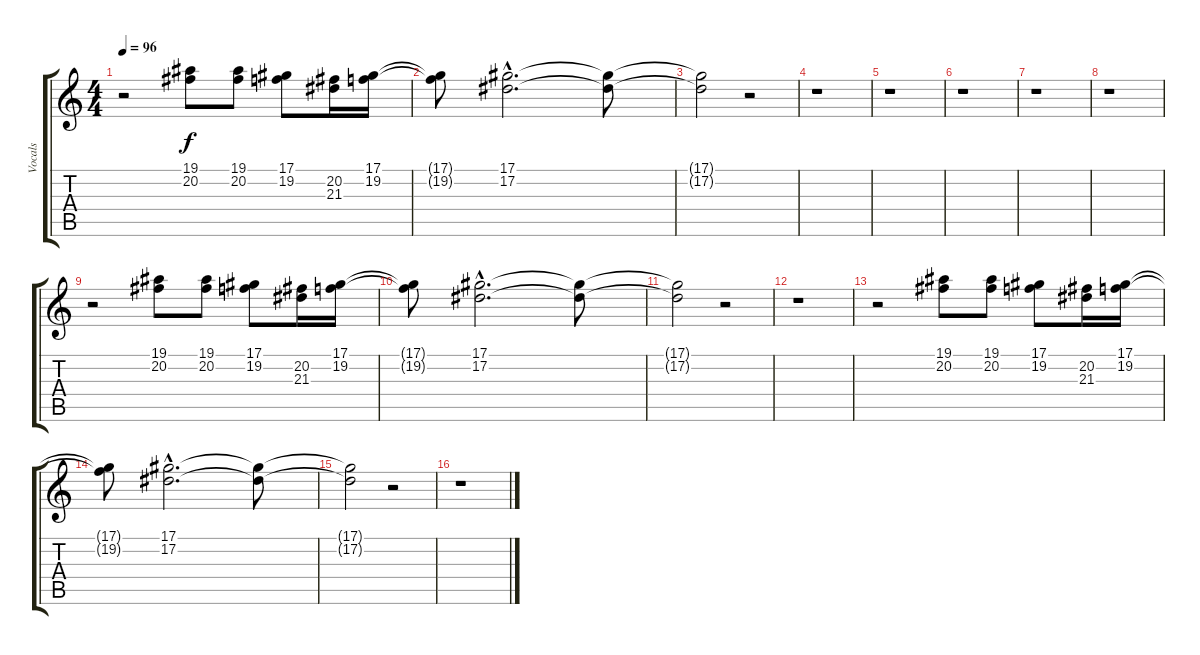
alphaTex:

\track ("Vocals" "Vocals") {instrument flute}
\staff {score tabs}
\tuning (Eb4 Bb3 Gb3 Db3 Ab2 Eb2) {hide}
\ts (4 4)
\tempo 96
\clef g2
\ks c
r.2{dy f} (19.1 20.2).8 (19.1 20.2).8 (17.1 19.2).8 (20.2 21.3).16 (17.1 19.2).16 |
(17.1{t} 19.2{t}).8 (17.1{hac} 17.2{hac}).2{d} (17.1{t} 17.2{t}).8 |
(17.1{t} 17.2{t}).2 r.2 |
r.1 |
r.1 |
r.1 |
r.1 |
r.1 |
r.2 (19.1 20.2).8 (19.1 20.2).8 (17.1 19.2).8 (20.2 21.3).16 (17.1 19.2).16 |
(17.1{t} 19.2{t}).8 (17.1{hac} 17.2{hac}).2{d} (17.1{t} 17.2{t}).8 |
(17.1{t} 17.2{t}).2 r.2 |
r.1 |
r.2 (19.1 20.2).8 (19.1 20.2).8 (17.1 19.2).8 (20.2 21.3).16 (17.1 19.2).16 |
(17.1{t} 19.2{t}).8 (17.1{hac} 17.2{hac}).2{d} (17.1{t} 17.2{t}).8 |
(17.1{t} 17.2{t}).2 r.2 |
r.1
